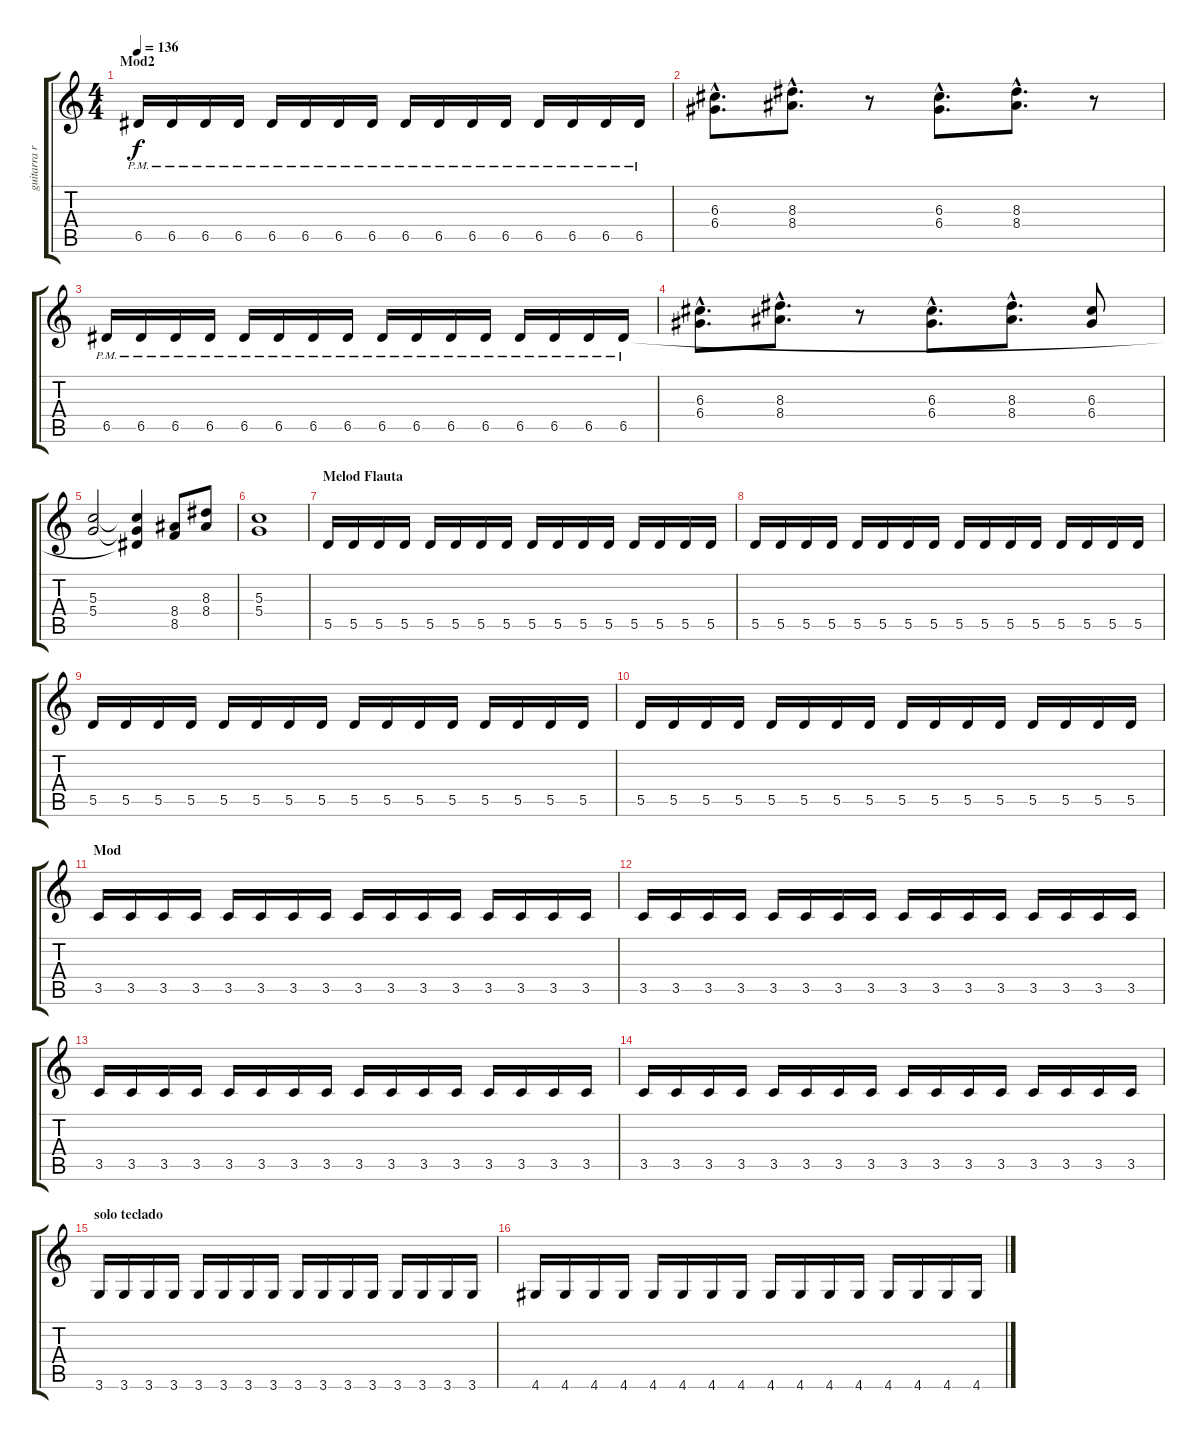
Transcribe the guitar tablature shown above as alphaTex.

\track ("guitarra ritmica" "guitarra r") {instrument distortionguitar}
\staff {score tabs}
\tuning (E4 B3 G3 D3 A2 E2) {hide}
\ts (4 4)
\section ("" "Mod2")
\tempo 136
\clef g2
\ks c
6.5{pm}.16{dy f} 6.5{pm}.16 6.5{pm}.16 6.5{pm}.16 6.5{pm}.16 6.5{pm}.16 6.5{pm}.16 6.5{pm}.16 6.5{pm}.16 6.5{pm}.16 6.5{pm}.16 6.5{pm}.16 6.5{pm}.16 6.5{pm}.16 6.5{pm}.16 6.5{pm}.16 |
(6.3{hac} 6.4{hac}).8{d} (8.3{hac} 8.4{hac}).8{d} r.8 (6.3{hac} 6.4{hac}).8{d} (8.3{hac} 8.4{hac}).8{d} r.8 |
6.5{pm}.16 6.5{pm}.16 6.5{pm}.16 6.5{pm}.16 6.5{pm}.16 6.5{pm}.16 6.5{pm}.16 6.5{pm}.16 6.5{pm}.16 6.5{pm}.16 6.5{pm}.16 6.5{pm}.16 6.5{pm}.16 6.5{pm}.16 6.5{pm}.16 6.5{pm}.16 |
(6.3{hac} 6.4{hac}).8{d} (8.3{hac} 8.4{hac}).8{d} r.8 (6.3{hac} 6.4{hac}).8{d} (8.3{hac} 8.4{hac}).8{d} (6.3 6.4).8 |
(5.3 5.4).2 (5.3{t} 5.4{t} 6.5{t}).4 (8.4 8.5).8 (8.3 8.4).8 |
(5.3 5.4).1 |
\section ("" "Melod Flauta")
5.5.16 5.5.16 5.5.16 5.5.16 5.5.16 5.5.16 5.5.16 5.5.16 5.5.16 5.5.16 5.5.16 5.5.16 5.5.16 5.5.16 5.5.16 5.5.16 |
5.5.16 5.5.16 5.5.16 5.5.16 5.5.16 5.5.16 5.5.16 5.5.16 5.5.16 5.5.16 5.5.16 5.5.16 5.5.16 5.5.16 5.5.16 5.5.16 |
5.5.16 5.5.16 5.5.16 5.5.16 5.5.16 5.5.16 5.5.16 5.5.16 5.5.16 5.5.16 5.5.16 5.5.16 5.5.16 5.5.16 5.5.16 5.5.16 |
5.5.16 5.5.16 5.5.16 5.5.16 5.5.16 5.5.16 5.5.16 5.5.16 5.5.16 5.5.16 5.5.16 5.5.16 5.5.16 5.5.16 5.5.16 5.5.16 |
\section ("" "Mod")
3.5.16 3.5.16 3.5.16 3.5.16 3.5.16 3.5.16 3.5.16 3.5.16 3.5.16 3.5.16 3.5.16 3.5.16 3.5.16 3.5.16 3.5.16 3.5.16 |
3.5.16 3.5.16 3.5.16 3.5.16 3.5.16 3.5.16 3.5.16 3.5.16 3.5.16 3.5.16 3.5.16 3.5.16 3.5.16 3.5.16 3.5.16 3.5.16 |
3.5.16 3.5.16 3.5.16 3.5.16 3.5.16 3.5.16 3.5.16 3.5.16 3.5.16 3.5.16 3.5.16 3.5.16 3.5.16 3.5.16 3.5.16 3.5.16 |
3.5.16 3.5.16 3.5.16 3.5.16 3.5.16 3.5.16 3.5.16 3.5.16 3.5.16 3.5.16 3.5.16 3.5.16 3.5.16 3.5.16 3.5.16 3.5.16 |
\section ("" "solo teclado")
3.6.16 3.6.16 3.6.16 3.6.16 3.6.16 3.6.16 3.6.16 3.6.16 3.6.16 3.6.16 3.6.16 3.6.16 3.6.16 3.6.16 3.6.16 3.6.16 |
4.6.16 4.6.16 4.6.16 4.6.16 4.6.16 4.6.16 4.6.16 4.6.16 4.6.16 4.6.16 4.6.16 4.6.16 4.6.16 4.6.16 4.6.16 4.6.16
